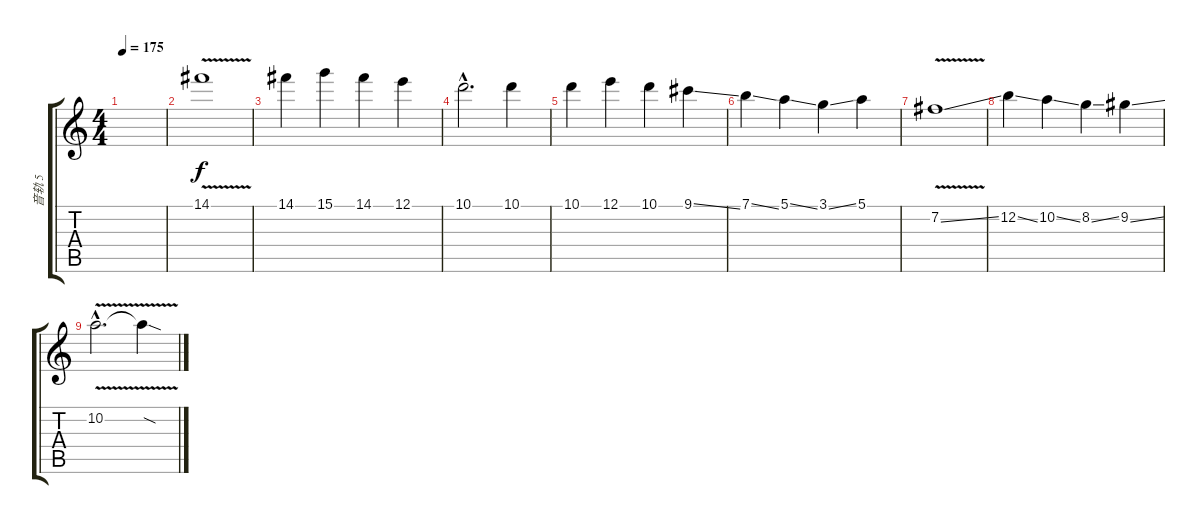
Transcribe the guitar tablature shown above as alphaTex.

\track ("音轨 5" "音轨 5") {instrument distortionguitar}
\staff {score tabs}
\tuning (E4 B3 G3 D3 A2 E2) {hide}
\ts (4 4)
\tempo 175
\clef g2
\ks c
|
14.1{v}.1 |
14.1.4 15.1.4 14.1.4 12.1.4 |
10.1{hac}.2{d} 10.1.4 |
10.1.4 12.1.4 10.1.4 9.1{ss}.4 |
7.1{ss}.4 5.1{ss}.4 3.1{ss}.4 5.1.4 |
7.2{v ss}.1 |
12.2{ss}.4 10.2{ss}.4 8.2{ss}.4 9.2{ss}.4 |
10.2{v hac}.2{d} 10.2{sod t}.4
